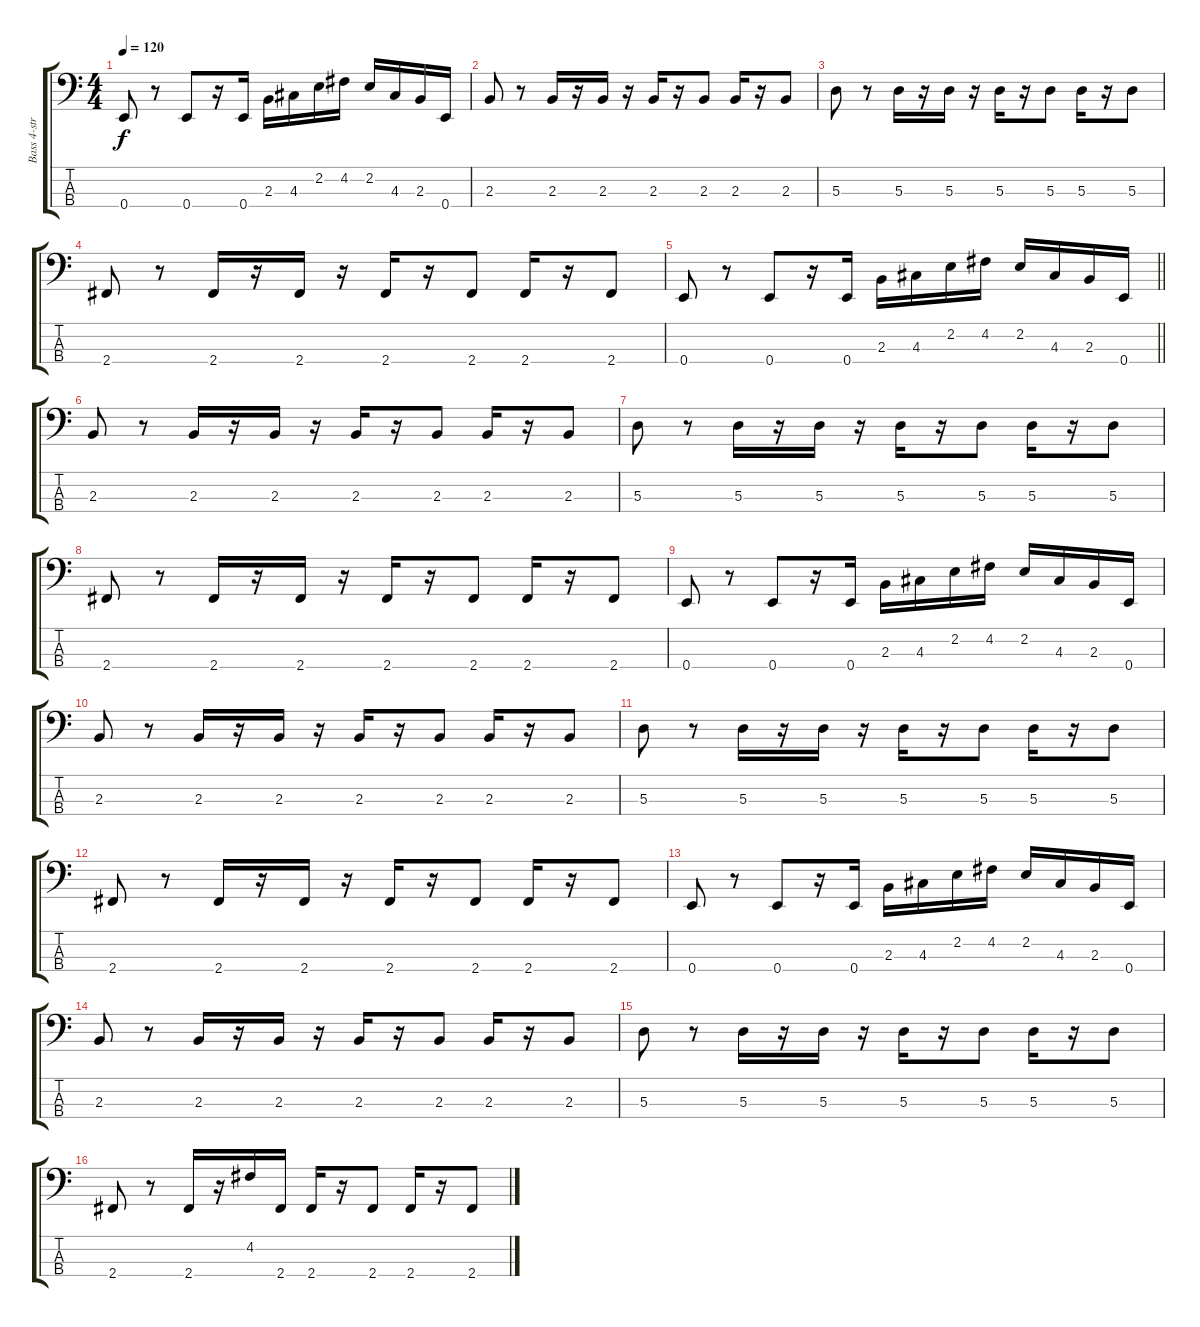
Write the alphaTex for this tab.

\track ("Bass 4-str" "Bass 4-str") {mute instrument electricbassfinger}
\staff {score tabs}
\tuning (G2 D2 A1 E1) {hide}
\ts (4 4)
\tempo 120
\clef f4
\ks c
0.4.8{dy f} r.8 0.4.8 r.16 0.4.16 2.3.16 4.3.16 2.2.16 4.2.16 2.2.16 4.3.16 2.3.16 0.4.16 |
2.3.8 r.8 2.3.16 r.16 2.3.16 r.16 2.3.16 r.16 2.3.8 2.3.16 r.16 2.3.8 |
5.3.8 r.8 5.3.16 r.16 5.3.16 r.16 5.3.16 r.16 5.3.8 5.3.16 r.16 5.3.8 |
2.4.8 r.8 2.4.16 r.16 2.4.16 r.16 2.4.16 r.16 2.4.8 2.4.16 r.16 2.4.8 |
\barLineRight lightlight
0.4.8 r.8 0.4.8 r.16 0.4.16 2.3.16 4.3.16 2.2.16 4.2.16 2.2.16 4.3.16 2.3.16 0.4.16 |
\section ("" "")
2.3.8 r.8 2.3.16 r.16 2.3.16 r.16 2.3.16 r.16 2.3.8 2.3.16 r.16 2.3.8 |
5.3.8 r.8 5.3.16 r.16 5.3.16 r.16 5.3.16 r.16 5.3.8 5.3.16 r.16 5.3.8 |
2.4.8 r.8 2.4.16 r.16 2.4.16 r.16 2.4.16 r.16 2.4.8 2.4.16 r.16 2.4.8 |
0.4.8 r.8 0.4.8 r.16 0.4.16 2.3.16 4.3.16 2.2.16 4.2.16 2.2.16 4.3.16 2.3.16 0.4.16 |
2.3.8 r.8 2.3.16 r.16 2.3.16 r.16 2.3.16 r.16 2.3.8 2.3.16 r.16 2.3.8 |
5.3.8 r.8 5.3.16 r.16 5.3.16 r.16 5.3.16 r.16 5.3.8 5.3.16 r.16 5.3.8 |
2.4.8 r.8 2.4.16 r.16 2.4.16 r.16 2.4.16 r.16 2.4.8 2.4.16 r.16 2.4.8 |
0.4.8 r.8 0.4.8 r.16 0.4.16 2.3.16 4.3.16 2.2.16 4.2.16 2.2.16 4.3.16 2.3.16 0.4.16 |
2.3.8 r.8 2.3.16 r.16 2.3.16 r.16 2.3.16 r.16 2.3.8 2.3.16 r.16 2.3.8 |
5.3.8 r.8 5.3.16 r.16 5.3.16 r.16 5.3.16 r.16 5.3.8 5.3.16 r.16 5.3.8 |
2.4.8 r.8 2.4.16 r.16 4.2.16 2.4.16 2.4.16 r.16 2.4.8 2.4.16 r.16 2.4.8
